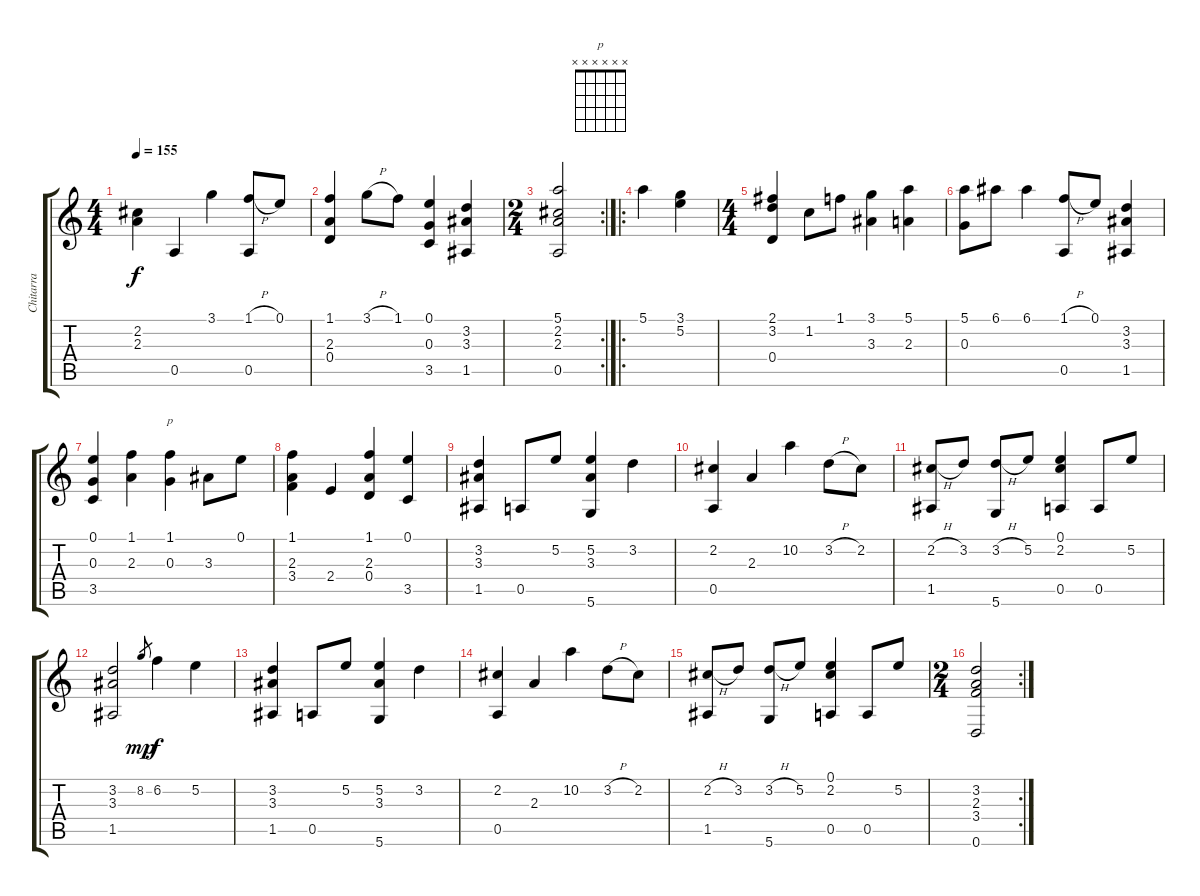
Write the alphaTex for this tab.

\track ("Chitarra" "Chitarra") {instrument acousticguitarnylon}
\staff {score tabs}
\tuning (E4 B3 G3 D3 A2 D2) {hide}
\chord ("p" x x x x x x) {firstfret 0}
\ts (4 4)
\tempo 155
\clef g2
\ks c
(2.2 2.3).4{dy f} 0.5.4 3.1.4 (1.1{h} 0.5).8 0.1.8 |
(1.1 2.3 0.4).4 3.1{h}.8 1.1.8 (0.1 0.3 3.5).4 (3.2 3.3 1.5).4 |
\rc 2
\ts (2 4)
(5.1 2.2 2.3 0.5).2 |
\ro
5.1.4 (3.1 5.2).4 |
\ts (4 4)
(2.1 3.2 0.4).4 1.2.8 1.1.8 (3.1 3.3).4 (5.1 2.3).4 |
(5.1 0.3).8 6.1.8 6.1.4 (1.1{h} 0.5).8 0.1.8 (3.2 3.3 1.5).4 |
(0.1 0.3 3.5).4 (1.1 2.3).4 (1.1 0.3).4{ch "p"} 3.3.8 0.1.8 |
(1.1 2.3 3.4).4 2.4.4 (1.1 2.3 0.4).4 (0.1 3.5).4 |
(3.2 3.3 1.5).4 0.5.8 5.2.8 (5.2 3.3 5.6).4 3.2.4 |
(2.2 0.5).4 2.3.4 10.2.4 3.2{h}.8 2.2.8 |
(2.2{h} 1.5).8 3.2.8 (3.2{h} 5.6).8 5.2.8 (0.1 2.2 0.5).4 0.5.8 5.2.8 |
(3.2 3.3 1.5).2 8.2.8{gr dy mp} 6.2.4{dy f} 5.2.4 |
(3.2 3.3 1.5).4 0.5.8 5.2.8 (5.2 3.3 5.6).4 3.2.4 |
(2.2 0.5).4 2.3.4 10.2.4 3.2{h}.8 2.2.8 |
(2.2{h} 1.5).8 3.2.8 (3.2{h} 5.6).8 5.2.8 (0.1 2.2 0.5).4 0.5.8 5.2.8 |
\rc 2
\ts (2 4)
(3.2 2.3 3.4 0.6).2
